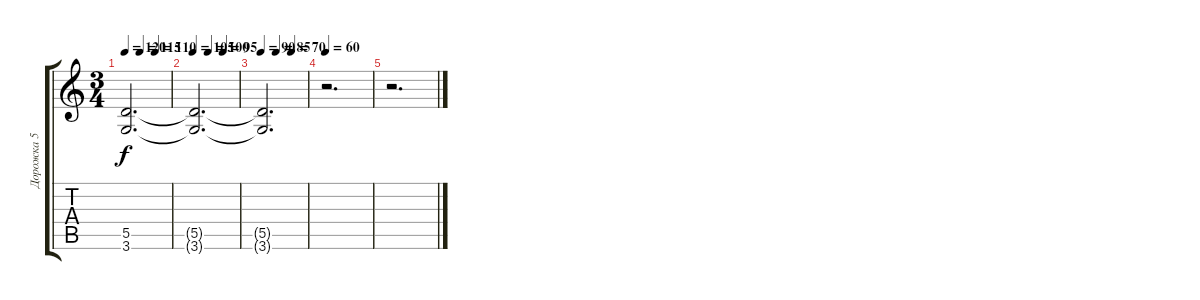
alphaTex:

\track ("Дорожка 5" "Дорожка 5") {instrument overdrivenguitar}
\staff {score tabs}
\tuning (E4 B3 G3 D3 A2 E2) {hide}
\ts (3 4)
\tempo 120
\tempo (115 0.3333333333333333)
\tempo (110 0.6666666666666666)
\clef g2
\ks c
(5.5{t} 3.6{t}).2{d dy f} |
\tempo 105
\tempo (100 0.3333333333333333)
\tempo (95 0.6666666666666666)
(5.5{t} 3.6{t}).2{d} |
\tempo 90
\tempo (85 0.3333333333333333)
\tempo (70 0.6666666666666666)
(5.5{t} 3.6{t}).2{d} |
\tempo 60
r.2{d} |
r.2{d}
